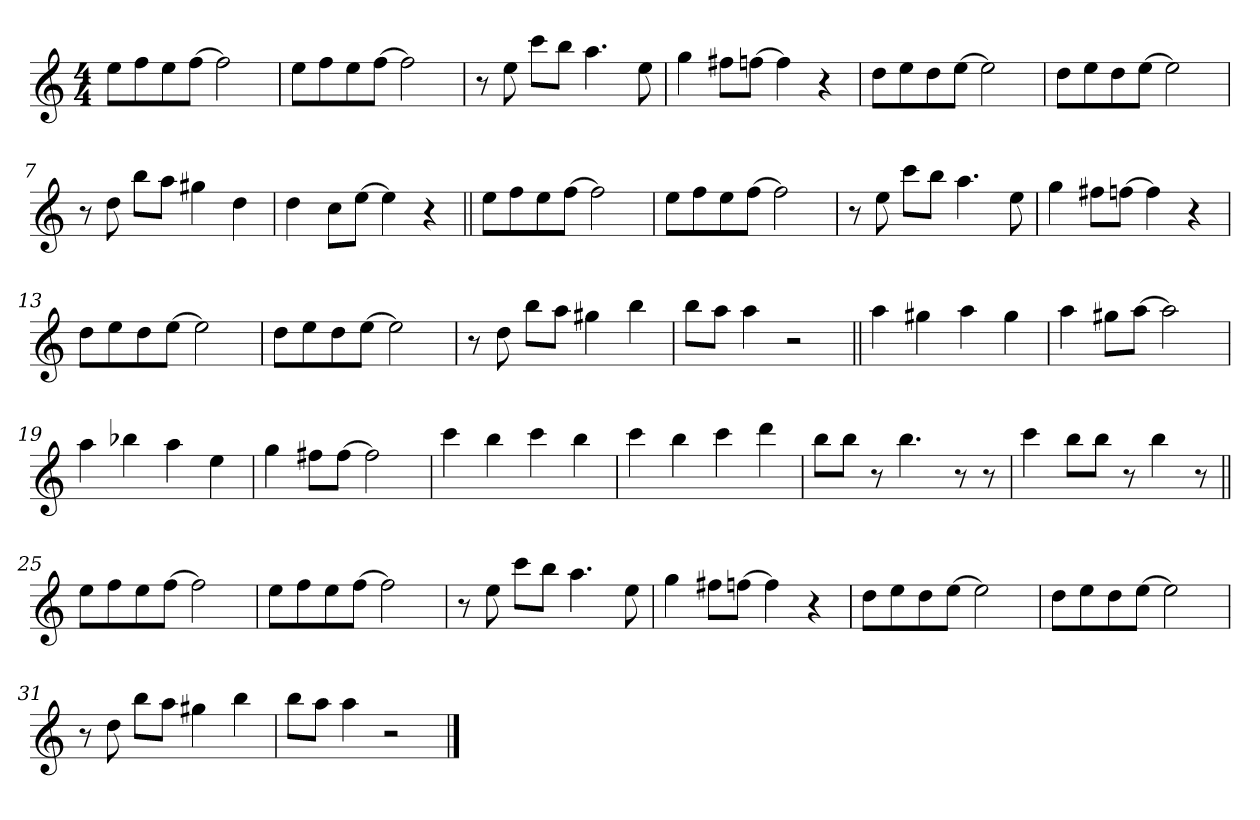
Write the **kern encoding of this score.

**kern
*part1
*staff1
*clefG2
*ITrd7c12
*k[]
*a:
*M4/4
=1
8e\L
8f\
8e\
[8f\J
2f\]
=2
8e\L
8f\
8e\
[8f\J
2f\]
=3
8r
8e\
8cc\L
8b\J
4.a\
8e\
=4
4g\
8f#X\L
[8fn\J
4f\]
4r
!!LO:LB:g=z
=5
8d\L
8e\
8d\
[8e\J
2e\]
=6
8d\L
8e\
8d\
[8e\J
2e\]
=7
8r
8d\
8b\L
8a\J
4g#X\
4d\
=8
4d\
8c\L
[8e\J
4e\]
4r
!!LO:LB:g=z
=9||
8e\L
8f\
8e\
[8f\J
2f\]
=10
8e\L
8f\
8e\
[8f\J
2f\]
=11
8r
8e\
8cc\L
8b\J
4.a\
8e\
=12
4g\
8f#X\L
[8fn\J
4f\]
4r
!!LO:LB:g=z
=13
8d\L
8e\
8d\
[8e\J
2e\]
=14
8d\L
8e\
8d\
[8e\J
2e\]
=15
8r
8d\
8b\L
8a\J
4g#X\
4b\
=16
8b\L
8a\J
4a\
2r
!!LO:LB:g=z
=17||
4a\
4g#X\
4a\
4g#\
=18
4a\
8g#X\L
[8a\J
2a\]
=19
4a\
4b-X\
4a\
4e\
=20
4g\
8f#X\L
[8f#\J
2f#\]
!!LO:LB:g=z
=21
4cc\
4b\
4cc\
4b\
=22
4cc\
4b\
4cc\
4dd\
=23
8b\L
8b\J
8r
4.b\
8r
8r
=24
4cc\
8b\L
8b\J
8r
4b\
8r
!!LO:LB:g=z
=25||
8e\L
8f\
8e\
[8f\J
2f\]
=26
8e\L
8f\
8e\
[8f\J
2f\]
=27
8r
8e\
8cc\L
8b\J
4.a\
8e\
=28
4g\
8f#X\L
[8fn\J
4f\]
4r
!!LO:LB:g=z
=29
8d\L
8e\
8d\
[8e\J
2e\]
=30
8d\L
8e\
8d\
[8e\J
2e\]
=31
8r
8d\
8b\L
8a\J
4g#X\
4b\
=32
8b\L
8a\J
4a\
2r
==
*-
